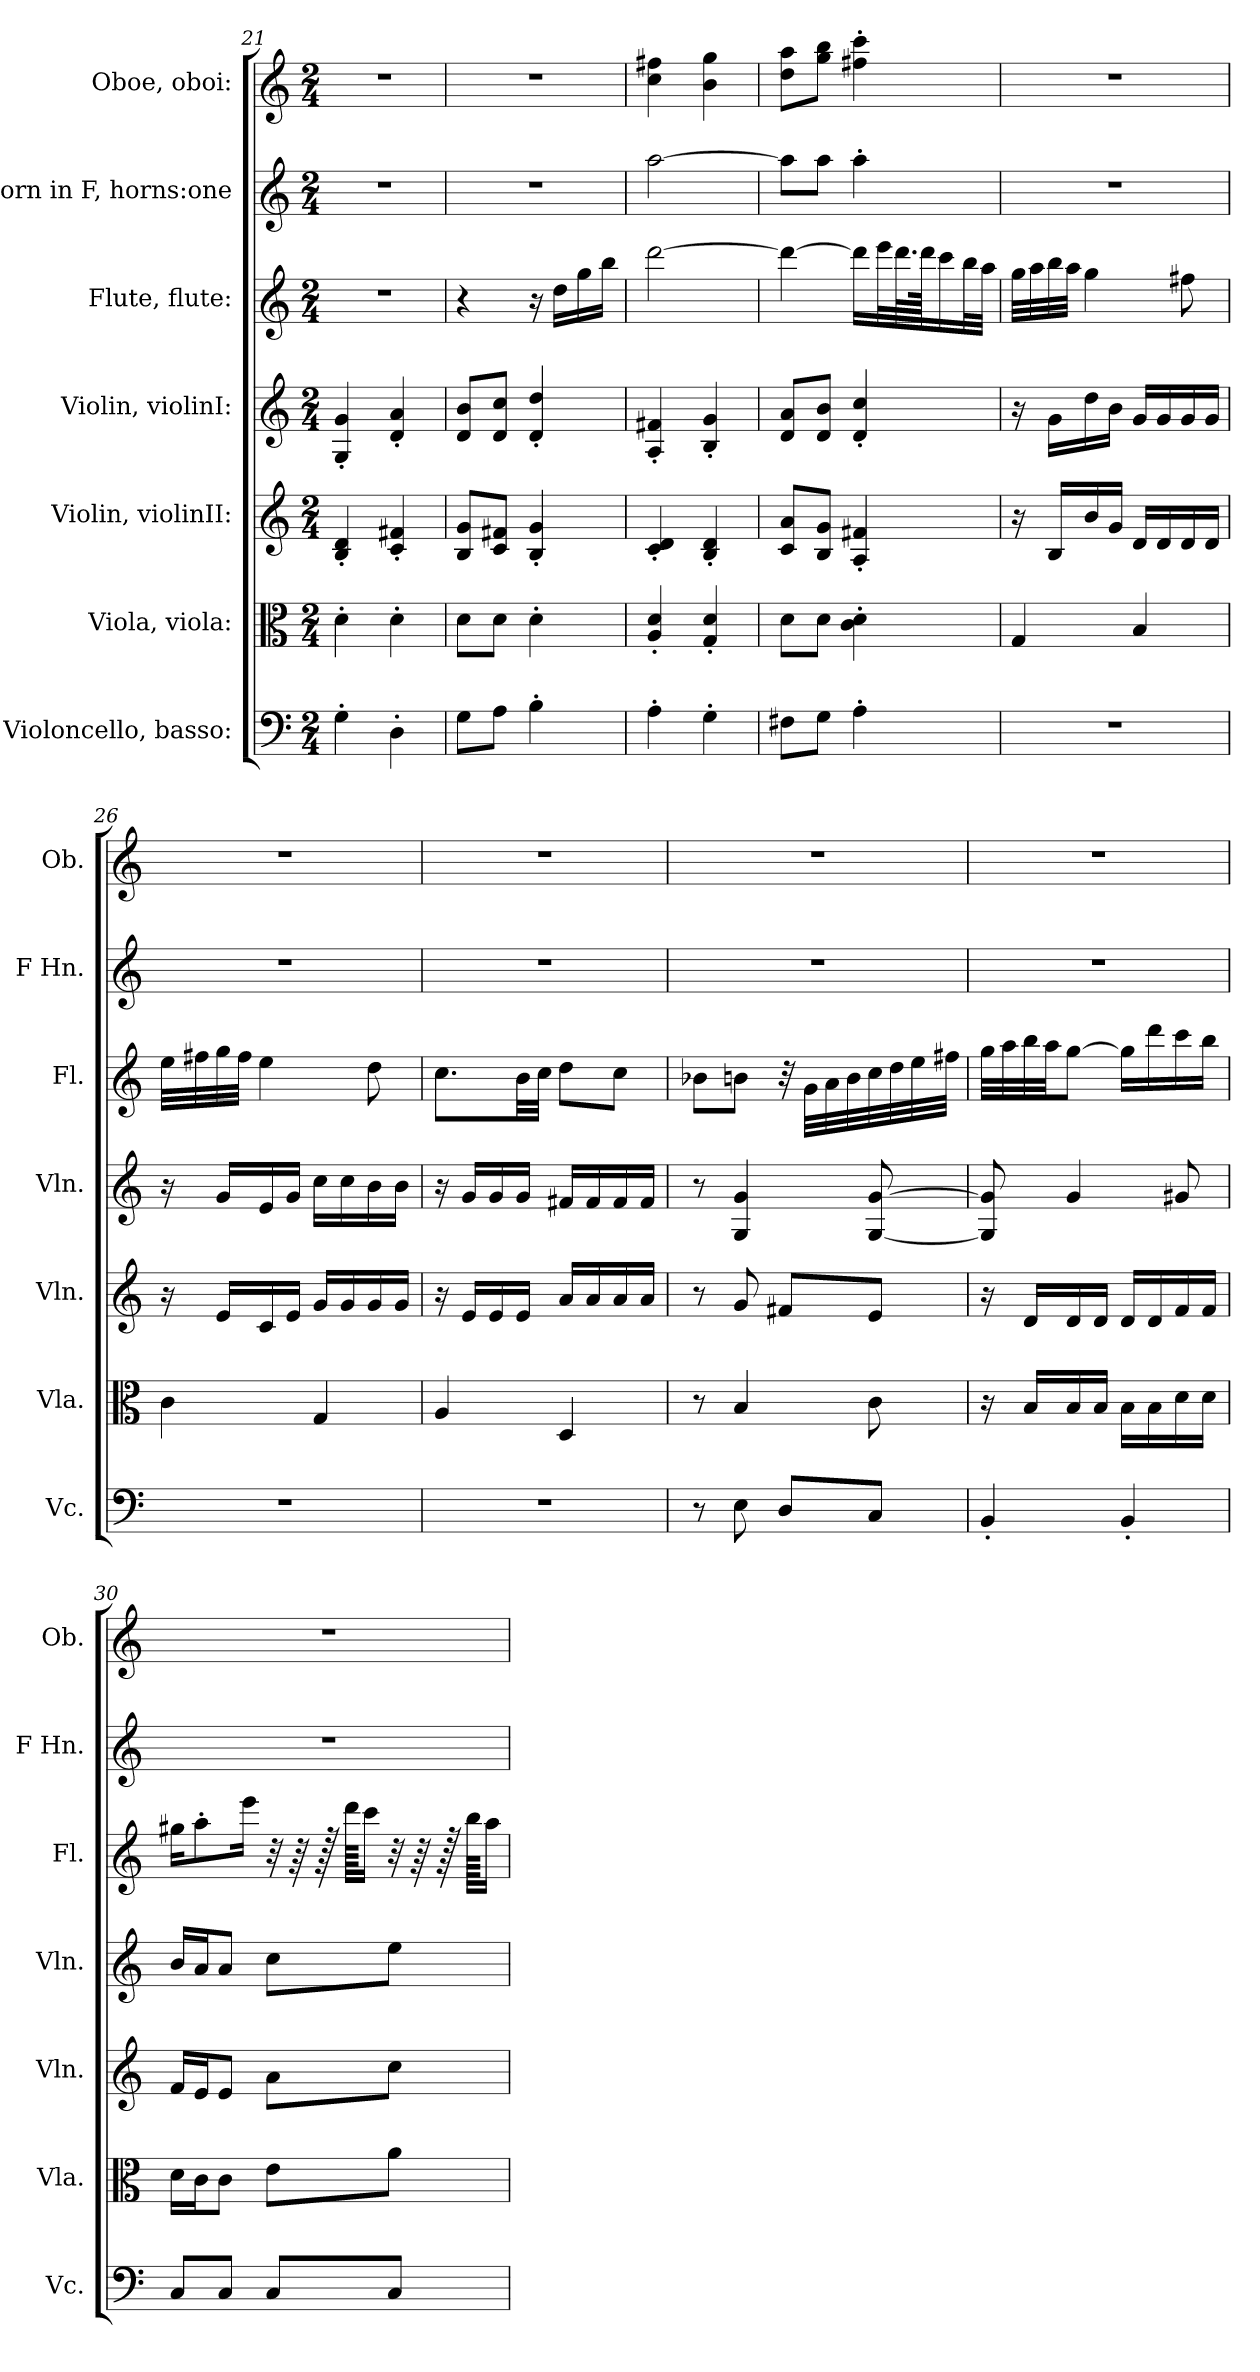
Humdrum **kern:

**kern	**kern	**kern	**kern	**kern	**kern	**kern
*part7	*part6	*part5	*part4	*part3	*part2	*part1
*staff7	*staff6	*staff5	*staff4	*staff3	*staff2	*staff1
*I"Violoncello, basso:	*I"Viola, viola:	*I"Violin, violinII:	*I"Violin, violinI:	*I"Flute, flute:	*I"Horn in F, horns:one	*I"Oboe, oboi:
*I'Vc.	*I'Vla.	*I'Vln.	*I'Vln.	*I'Fl.	*I'F Hn.	*I'Ob.
*clefF4	*clefC3	*clefG2	*clefG2	*clefG2	*clefG2	*clefG2
*	*	*	*	*	*ITrd4c7	*
*k[]	*k[]	*k[]	*k[]	*k[]	*k[b-]	*k[]
*M2/4	*M2/4	*M2/4	*M2/4	*M2/4	*M2/4	*M2/4
=21	=21	=21	=21	=21	=21	=21
4G'\	4d'\	4B/' 4d/'	4G/' 4g/'	2r	2r	2r
4D'\	4d'\	4c/' 4f#X/'	4d/' 4a/'	.	.	.
=22	=22	=22	=22	=22	=22	=22
8G\L	8d\L	8B/ 8g/L	8d/ 8b/L	4r	2r	2r
8A\J	8d\J	8c/ 8f#X/J	8d/ 8cc/J	.	.	.
4B'\	4d'\	4B/' 4g/'	4d/' 4dd/'	16r	.	.
.	.	.	.	16dd\LL	.	.
.	.	.	.	16gg\	.	.
.	.	.	.	16bb\JJ	.	.
=23	=23	=23	=23	=23	=23	=23
4A'\	4A/' 4d/'	4c/' 4d/'	4A/' 4f#X/'	[2ddd\	[2dd\	4cc\ 4ff#X\
4G'\	4G/' 4d/'	4B/' 4d/'	4B/' 4g/'	.	.	4b\ 4gg\
=24	=24	=24	=24	=24	=24	=24
8F#X\L	8d\L	8c/ 8a/L	8d/ 8a/L	4ddd\_	8dd\L]	8dd\ 8aa\L
8G\J	8d\J	8B/ 8g/J	8d/ 8b/J	.	8dd\J	8gg\ 8bb\J
4A'\	4c\' 4d\'	4A/' 4f#X/'	4d/' 4cc/'	16ddd\LL]	4dd'\	4ff#X\' 4ccc\'
.	.	.	.	32eee\L	.	.
.	.	.	.	64.ddd\L	.	.
.	.	.	.	128ddd\JJK	.	.
.	.	.	.	16ccc\	.	.
.	.	.	.	32bb\L	.	.
.	.	.	.	32aa\JJJ	.	.
!!LO:PB:g=z
=25	=25	=25	=25	=25	=25	=25
2r	4G/	16r	16r	32gg\LLL	2r	2r
.	.	.	.	32aa\	.	.
.	.	16B/LL	16g\LL	32bb\	.	.
.	.	.	.	32aa\JJJ	.	.
.	.	16b/	16dd\	4gg\	.	.
.	.	16g/JJ	16b\JJ	.	.	.
.	4B/	16d/LL	16g/LL	.	.	.
.	.	16d/	16g/	.	.	.
.	.	16d/	16g/	8ff#X\	.	.
.	.	16d/JJ	16g/JJ	.	.	.
=26	=26	=26	=26	=26	=26	=26
2r	4c\	16r	16r	32ee\LLL	2r	2r
.	.	.	.	32ff#X\	.	.
.	.	16e/LL	16g/LL	32gg\	.	.
.	.	.	.	32ff#\JJJ	.	.
.	.	16c/	16e/	4ee\	.	.
.	.	16e/JJ	16g/JJ	.	.	.
.	4G/	16g/LL	16cc\LL	.	.	.
.	.	16g/	16cc\	.	.	.
.	.	16g/	16b\	8dd\	.	.
.	.	16g/JJ	16b\JJ	.	.	.
=27	=27	=27	=27	=27	=27	=27
2r	4A/	16r	16r	8.cc\L	2r	2r
.	.	16e/LL	16g/LL	.	.	.
.	.	16e/	16g/	.	.	.
.	.	16e/JJ	16g/JJ	32b\LL	.	.
.	.	.	.	32cc\JJJ	.	.
.	4D/	16a/LL	16f#X/LL	8dd\L	.	.
.	.	16a/	16f#/	.	.	.
.	.	16a/	16f#/	8cc\J	.	.
.	.	16a/JJ	16f#/JJ	.	.	.
=28	=28	=28	=28	=28	=28	=28
8r	8r	8r	8r	8b-X\L	2r	2r
8E\	4B/	8g/	4G/ 4g/	8bn\J	.	.
8D/L	.	8f#X/L	.	32r	.	.
.	.	.	.	32g\LLL	.	.
.	.	.	.	32a\	.	.
.	.	.	.	32b\	.	.
8C/J	8c\	8e/J	[8G/ [8g/	32cc\	.	.
.	.	.	.	32dd\	.	.
.	.	.	.	32ee\	.	.
.	.	.	.	32ff#X\JJJ	.	.
!!LO:PB:g=z
=29	=29	=29	=29	=29	=29	=29
4BB'/	16r	16r	8G/] 8g/]	32gg\LLL	2r	2r
.	.	.	.	32aa\	.	.
.	16B/LL	16d/LL	.	32bb\	.	.
.	.	.	.	32aa\JJ	.	.
.	16B/	16d/	4g/	[8gg\J	.	.
.	16B/JJ	16d/JJ	.	.	.	.
4BB'/	16B\LL	16d/LL	.	16gg\LL]	.	.
.	16B\	16d/	.	16ddd\	.	.
.	16d\	16f/	8g#X/	16ccc\	.	.
.	16d\JJ	16f/JJ	.	16bb\JJ	.	.
=30	=30	=30	=30	=30	=30	=30
8C/L	16d\LL	16f/LL	16b/LL	16gg#X\KL	2r	2r
.	16c\J	16e/J	16a/J	8aa'\	.	.
8C/J	8c\J	8e/J	8a/J	.	.	.
.	.	.	.	16eee\Jk	.	.
8C/L	8e\L	8a\L	8cc\L	32r	.	.
.	.	.	.	64r	.	.
.	.	.	.	128r	.	.
.	.	.	.	128ddd\KKKLL	.	.
.	.	.	.	16ccc\JJ	.	.
8C/J	8a\J	8cc\J	8ee\J	32r	.	.
.	.	.	.	64r	.	.
.	.	.	.	128r	.	.
.	.	.	.	128bb\KKKLL	.	.
.	.	.	.	16aa\JJ	.	.
=	=	=	=	=	=	=
*-	*-	*-	*-	*-	*-	*-
